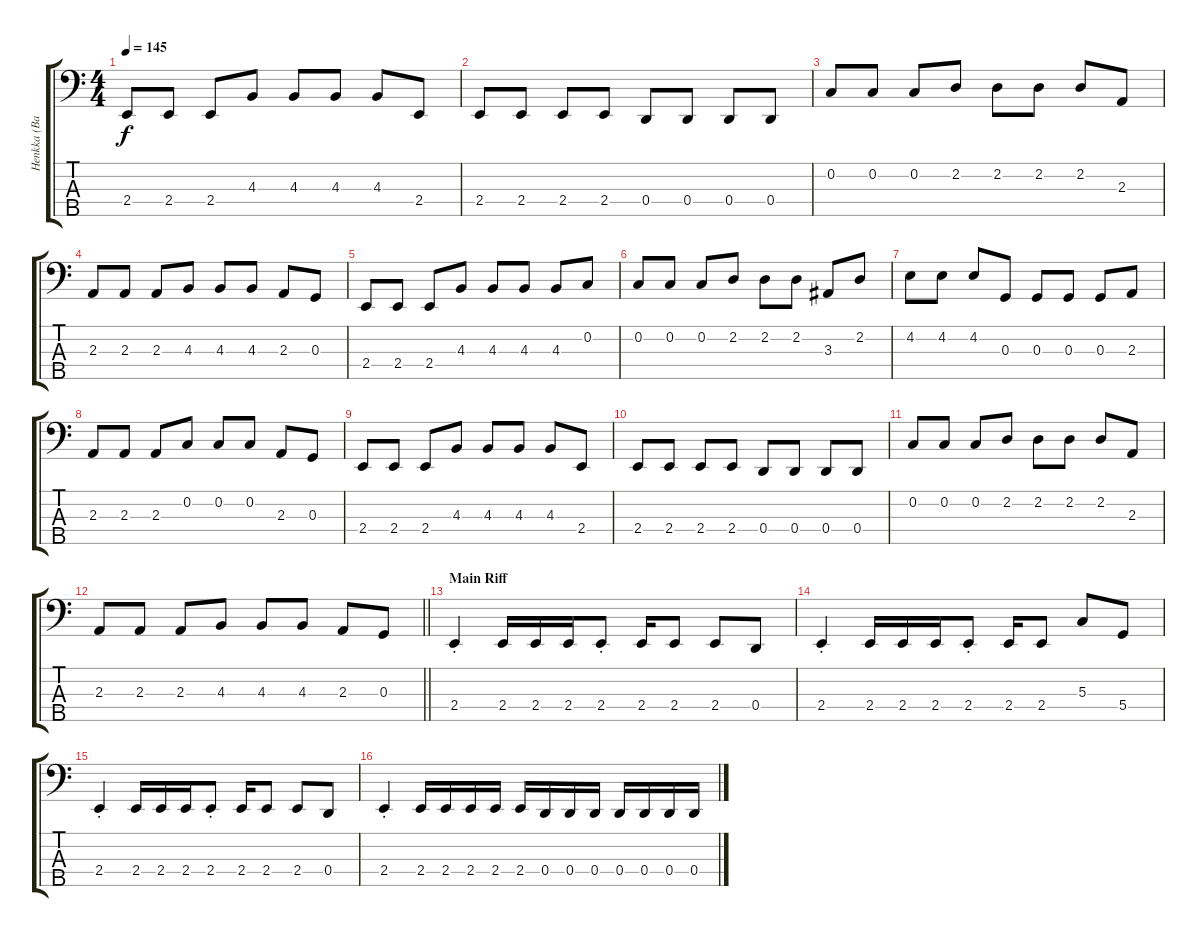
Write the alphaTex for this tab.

\track ("Henkka (Bass)" "Henkka (Ba") {instrument electricbasspick}
\staff {score tabs}
\tuning (F2 C2 G1 D1 A0) {hide}
\ts (4 4)
\tempo 145
\clef f4
\ks c
2.4.8{dy f} 2.4.8 2.4.8 4.3.8 4.3.8 4.3.8 4.3.8 2.4.8 |
2.4.8 2.4.8 2.4.8 2.4.8 0.4.8 0.4.8 0.4.8 0.4.8 |
0.2.8 0.2.8 0.2.8 2.2.8 2.2.8 2.2.8 2.2.8 2.3.8 |
2.3.8 2.3.8 2.3.8 4.3.8 4.3.8 4.3.8 2.3.8 0.3.8 |
2.4.8 2.4.8 2.4.8 4.3.8 4.3.8 4.3.8 4.3.8 0.2.8 |
0.2.8 0.2.8 0.2.8 2.2.8 2.2.8 2.2.8 3.3.8 2.2.8 |
4.2.8 4.2.8 4.2.8 0.3.8 0.3.8 0.3.8 0.3.8 2.3.8 |
2.3.8 2.3.8 2.3.8 0.2.8 0.2.8 0.2.8 2.3.8 0.3.8 |
2.4.8 2.4.8 2.4.8 4.3.8 4.3.8 4.3.8 4.3.8 2.4.8 |
2.4.8 2.4.8 2.4.8 2.4.8 0.4.8 0.4.8 0.4.8 0.4.8 |
0.2.8 0.2.8 0.2.8 2.2.8 2.2.8 2.2.8 2.2.8 2.3.8 |
\barLineRight lightlight
2.3.8 2.3.8 2.3.8 4.3.8 4.3.8 4.3.8 2.3.8 0.3.8 |
\section ("" "Main Riff")
2.4{st}.4{volume 16 balance 8 instrument electricbasspick} 2.4.16 2.4.16 2.4.16 2.4{st}.8 2.4.16 2.4.8 2.4.8 0.4.8 |
2.4{st}.4 2.4.16 2.4.16 2.4.16 2.4{st}.8 2.4.16 2.4.8 5.3.8 5.4.8 |
2.4{st}.4 2.4.16 2.4.16 2.4.16 2.4{st}.8 2.4.16 2.4.8 2.4.8 0.4.8 |
2.4{st}.4 2.4.16 2.4.16 2.4.16 2.4.16 2.4.16 0.4.16 0.4.16 0.4.16 0.4.16 0.4.16 0.4.16 0.4.16
